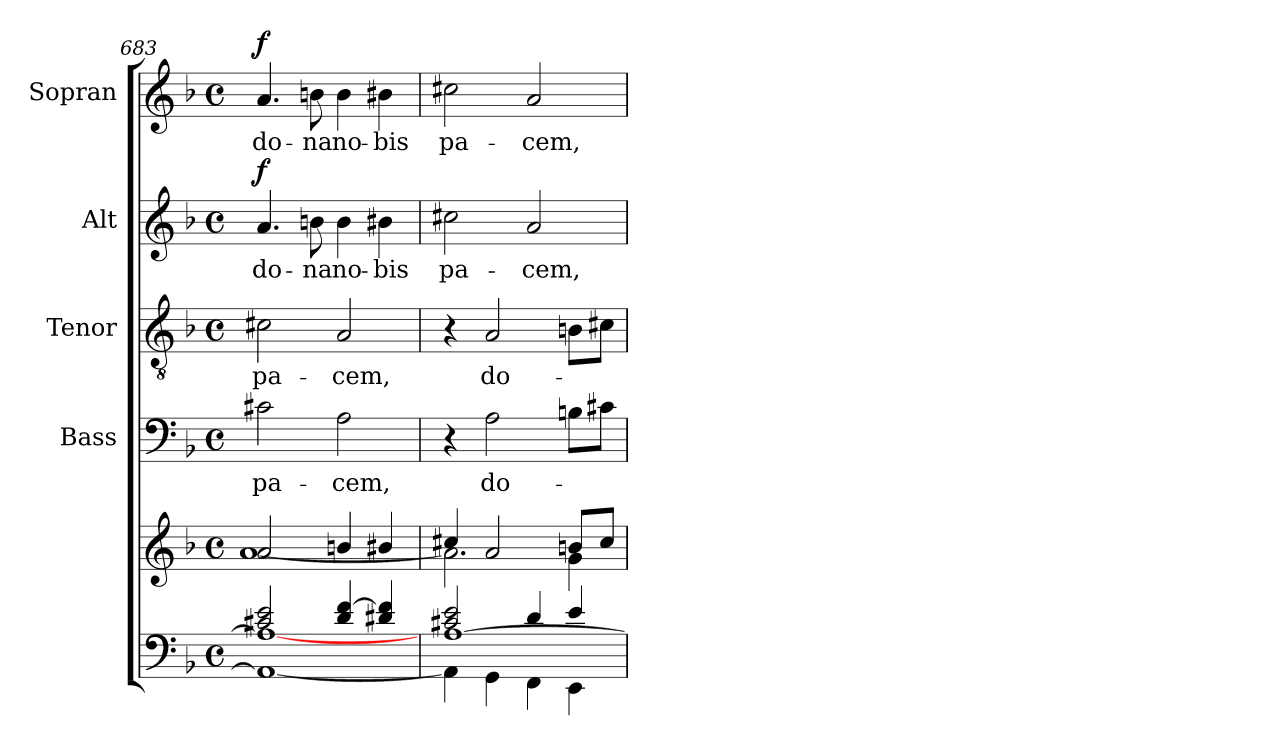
**kern	**kern	**kern	**text	**kern	**text	**kern	**text	**dynam	**kern	**text	**dynam
*part5	*part5	*part4	*part4	*part3	*part3	*part2	*part2	*part2	*part1	*part1	*part1
*staff6	*staff5	*staff4	*staff4	*staff3	*staff3	*staff2	*staff2	*staff2	*staff1	*staff1	*staff1
*	*	*I"Bass	*	*I"Tenor	*	*I"Alt	*	*	*I"Sopran	*	*
*	*	*I'B.	*	*I'T.	*	*I'A.	*	*	*I'S.	*	*
!!LO:LB:g=z
*clefF4	*clefG2	*clefF4	*	*clefGv2	*	*clefG2	*	*	*clefG2	*	*
*k[b-]	*k[b-]	*k[b-]	*	*k[b-]	*	*k[b-]	*	*	*k[b-]	*	*
*F:	*F:	*F:	*	*F:	*	*F:	*	*	*F:	*	*
*M4/4	*M4/4	*M4/4	*	*M4/4	*	*M4/4	*	*	*M4/4	*	*
*met(c)	*met(c)	*met(c)	*	*met(c)	*	*met(c)	*	*	*met(c)	*	*
=683	=683	=683	=683	=683	=683	=683	=683	=683	=683	=683	=683
*^	*^	*	*	*	*	*	*	*	*	*	*
!	!	!	!	!	!LO:LY:b	!	!LO:LY:b	!	!LO:LY:b	!LO:DY:a	!	!LO:LY:b	!LO:DY:a
2c#X/ 2e/	1AA_ 1A_	2a/	[<1a	2c#X\	pa-	2c#X\	pa-	4.a/	do-	f	4.a/	do-	f
!	!	!	!	!	!	!	!	!	!LO:LY:b	!	!	!LO:LY:b	!
.	.	.	.	.	.	.	.	8bn\	-na	.	8bn\	-na	.
!	!	!	!	!	!LO:LY:b	!	!LO:LY:b	!	!LO:LY:b	!	!	!LO:LY:b	!
4d/ [>4f/	.	4bn/	.	2A\	-cem,	2A/	-cem,	4b\	no-	.	4b\	no-	.
!	!	!	!	!	!	!	!	!	!LO:LY:b	!	!	!LO:LY:b	!
4d#X/ 4f/]	.	4b#X/	.	.	.	.	.	4b#X\	-bis	.	4b#X\	-bis	.
=684	=684	=684	=684	=684	=684	=684	=684	=684	=684	=684	=684	=684	=684
*	*^	*	*	*	*	*	*	*	*	*	*	*	*
!	!	!	!	!	!	!	!	!	!	!LO:LY:b	!	!	!LO:LY:b	!
2c#X/ 2e/	4AA\]	[<1A	4cc#X/	2.a\]	4r	.	4r	.	2cc#X\	pa-	.	2cc#X\	pa-	.
!	!	!	!	!	!	!LO:LY:b	!	!LO:LY:b	!	!	!	!	!	!
.	4GG\	.	2a/	.	2A\	do-	2A/	do-	.	.	.	.	.	.
!	!	!	!	!	!	!	!	!	!	!LO:LY:b	!	!	!LO:LY:b	!
4d/	4FF\	.	.	.	.	.	.	.	2a/	-cem,	.	2a/	-cem,	.
4e/	4EE\	.	8bn/L	4g\	8Bn\L	.	8Bn\L	.	.	.	.	.	.	.
.	.	.	8cc#/J	.	8c#X\J	.	8c#X\J	.	.	.	.	.	.	.
*v	*v	*v	*	*	*	*	*	*	*	*	*	*	*	*
*	*v	*v	*	*	*	*	*	*	*	*	*	*
=	=	=	=	=	=	=	=	=	=	=	=
*-	*-	*-	*-	*-	*-	*-	*-	*-	*-	*-	*-
